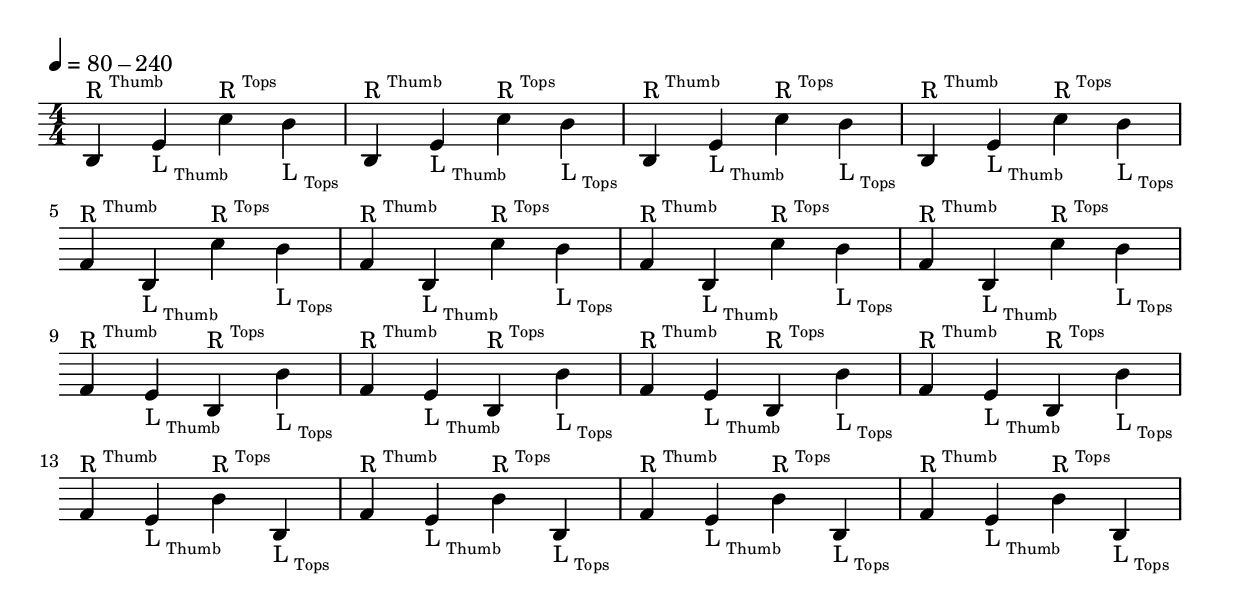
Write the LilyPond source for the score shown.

\version "2.24.1"
\include "../global.ly"

\layout {
  indent = -3.5
}

\relative {
  \defaultScoreSettings
  \tempo 4 = 80 - 240
  \time 4/4

  \repeat unfold 4 { b4^\RThumbTop   e_\LThumbBtm  c'^\RTopsTop   b_\LTopsBtm } \break
  \repeat unfold 4 { f4^\RThumbTop  b,_\LThumbBtm  c'^\RTopsTop   b_\LTopsBtm } \break
  \repeat unfold 4 { f4^\RThumbTop   e_\LThumbBtm   b^\RTopsTop  b'_\LTopsBtm } \break
  \repeat unfold 4 { f4^\RThumbTop   e_\LThumbBtm  b'^\RTopsTop  b,_\LTopsBtm } \break
}